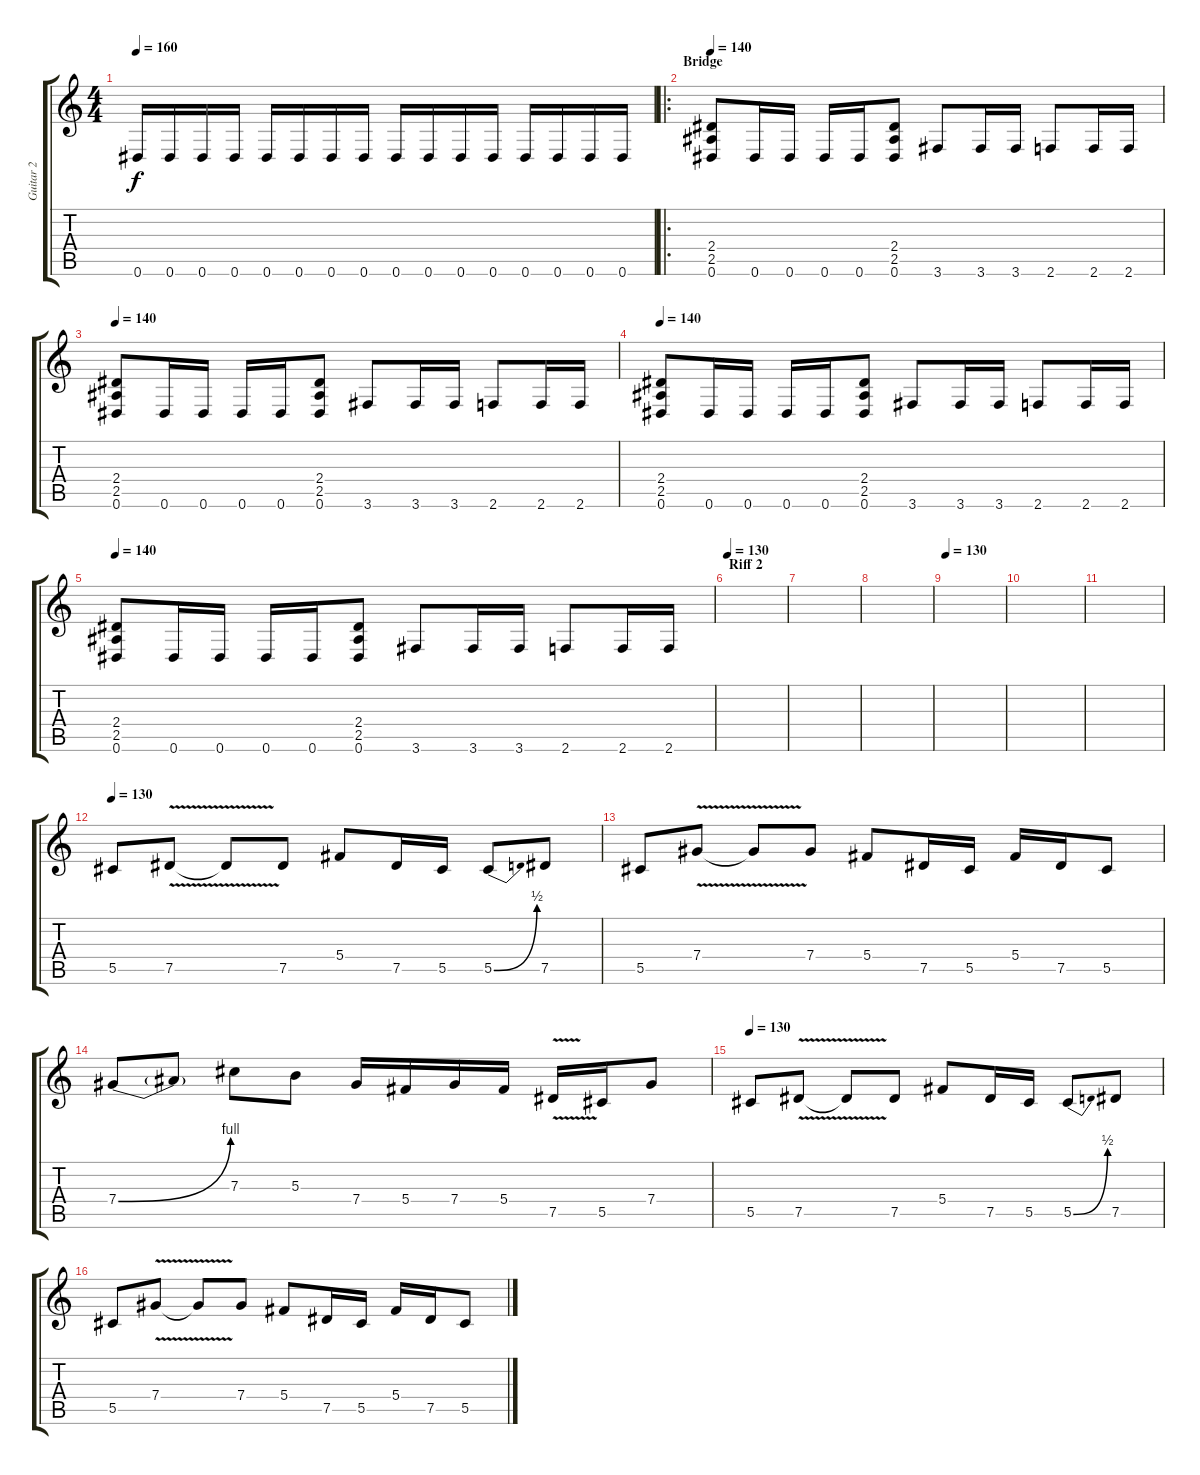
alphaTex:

\track ("Guitar 2" "Guitar 2") {instrument distortionguitar}
\staff {score tabs}
\tuning (Eb4 Bb3 Gb3 Db3 Ab2 Eb2) {hide}
\ts (4 4)
\tempo 160
\clef g2
\ks c
0.6.16{dy f} 0.6.16 0.6.16 0.6.16 0.6.16 0.6.16 0.6.16 0.6.16 0.6.16 0.6.16 0.6.16 0.6.16 0.6.16 0.6.16 0.6.16 0.6.16 |
\ro
\section ("" "Bridge")
\tempo 140
(2.4 2.5 0.6).8 0.6.16 0.6.16 0.6.16 0.6.16 (2.4 2.5 0.6).8 3.6.8 3.6.16 3.6.16 2.6.8 2.6.16 2.6.16 |
\tempo 140
(2.4 2.5 0.6).8 0.6.16 0.6.16 0.6.16 0.6.16 (2.4 2.5 0.6).8 3.6.8 3.6.16 3.6.16 2.6.8 2.6.16 2.6.16 |
\tempo 140
(2.4 2.5 0.6).8 0.6.16 0.6.16 0.6.16 0.6.16 (2.4 2.5 0.6).8 3.6.8 3.6.16 3.6.16 2.6.8 2.6.16 2.6.16 |
\tempo 140
(2.4 2.5 0.6).8 0.6.16 0.6.16 0.6.16 0.6.16 (2.4 2.5 0.6).8 3.6.8 3.6.16 3.6.16 2.6.8 2.6.16 2.6.16 |
\section ("" "Riff 2")
\tempo 130
|
|
|
\tempo 130
|
|
|
\tempo 130
5.5.8 7.5{v}.8 7.5{t}.8 7.5.8 5.4.8 7.5.16 5.5.16 5.5{be (bend 0 0 60 2)}.8 7.5.8 |
5.5.8 7.4{v}.8 7.4{t}.8 7.4.8 5.4.8 7.5.16 5.5.16 5.4.16 7.5.16 5.5.8 |
7.4{be (bend 0 0 60 4)}.8 7.4{t}.8 7.3.8 5.3.8 7.4.16 5.4.16 7.4.16 5.4.16 7.5{v}.16 5.5.16 7.4.8 |
\tempo 130
5.5.8 7.5{v}.8 7.5{t}.8 7.5.8 5.4.8 7.5.16 5.5.16 5.5{be (bend 0 0 60 2)}.8 7.5.8 |
5.5.8 7.4{v}.8 7.4{t}.8 7.4.8 5.4.8 7.5.16 5.5.16 5.4.16 7.5.16 5.5.8
